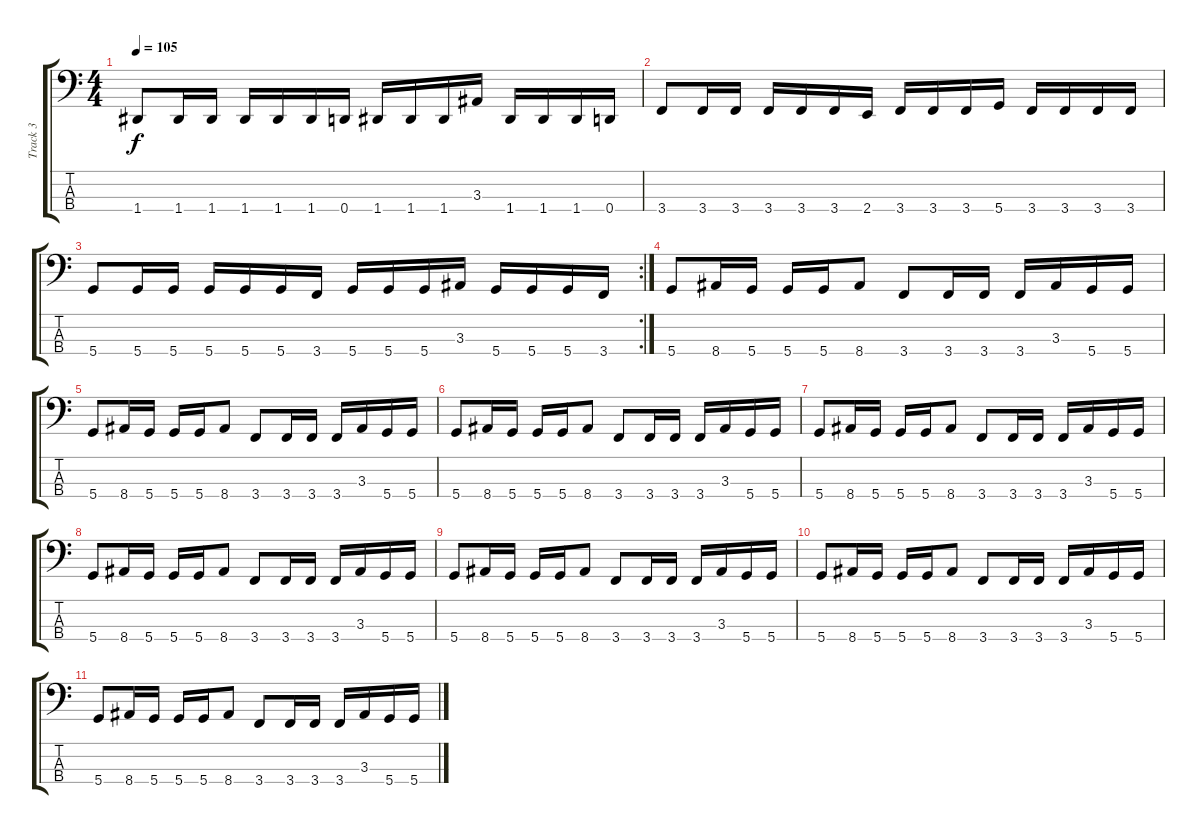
\track ("Track 3" "Track 3") {instrument electricbasspick}
\staff {score tabs}
\tuning (F2 C2 G1 D1) {hide}
\ts (4 4)
\tempo 105
\clef f4
\ks c
1.4.8{dy f} 1.4.16 1.4.16 1.4.16 1.4.16 1.4.16 0.4.16 1.4.16 1.4.16 1.4.16 3.3.16 1.4.16 1.4.16 1.4.16 0.4.16 |
3.4.8 3.4.16 3.4.16 3.4.16 3.4.16 3.4.16 2.4.16 3.4.16 3.4.16 3.4.16 5.4.16 3.4.16 3.4.16 3.4.16 3.4.16 |
\rc 2
5.4.8 5.4.16 5.4.16 5.4.16 5.4.16 5.4.16 3.4.16 5.4.16 5.4.16 5.4.16 3.3.16 5.4.16 5.4.16 5.4.16 3.4.16 |
5.4.8{volume 8} 8.4.16 5.4.16 5.4.16 5.4.16 8.4.8 3.4.8 3.4.16 3.4.16 3.4.16 3.3.16 5.4.16 5.4.16 |
5.4.8 8.4.16 5.4.16 5.4.16 5.4.16 8.4.8 3.4.8 3.4.16 3.4.16 3.4.16 3.3.16 5.4.16 5.4.16 |
5.4.8 8.4.16 5.4.16 5.4.16 5.4.16 8.4.8 3.4.8 3.4.16 3.4.16 3.4.16 3.3.16 5.4.16 5.4.16 |
5.4.8 8.4.16 5.4.16 5.4.16 5.4.16 8.4.8 3.4.8 3.4.16 3.4.16 3.4.16 3.3.16 5.4.16 5.4.16 |
5.4.8{volume 0} 8.4.16 5.4.16 5.4.16 5.4.16 8.4.8 3.4.8 3.4.16 3.4.16 3.4.16 3.3.16 5.4.16 5.4.16 |
5.4.8 8.4.16 5.4.16 5.4.16 5.4.16 8.4.8 3.4.8 3.4.16 3.4.16 3.4.16 3.3.16 5.4.16 5.4.16 |
5.4.8 8.4.16 5.4.16 5.4.16 5.4.16 8.4.8 3.4.8 3.4.16 3.4.16 3.4.16 3.3.16 5.4.16 5.4.16 |
5.4.8 8.4.16 5.4.16 5.4.16 5.4.16 8.4.8 3.4.8 3.4.16 3.4.16 3.4.16 3.3.16 5.4.16 5.4.16
